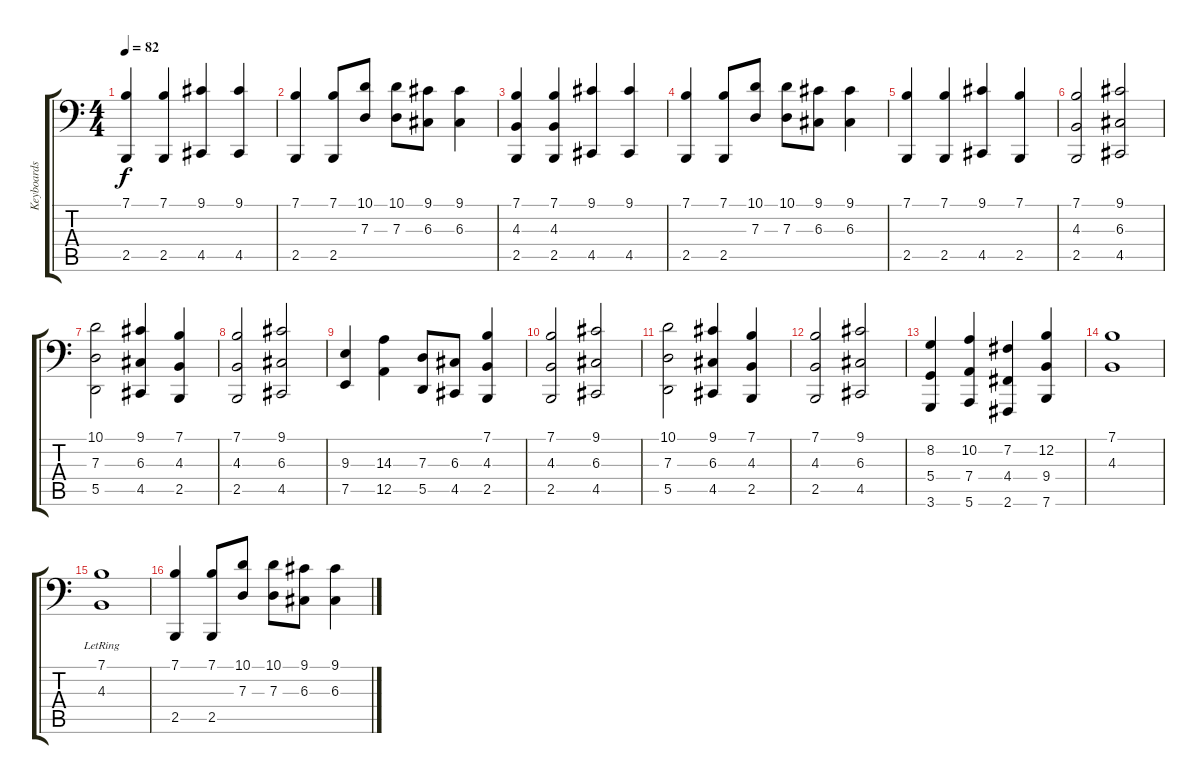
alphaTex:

\track ("Keyboards" "Keyboards") {instrument stringensemble1}
\staff {score tabs}
\tuning (E3 B2 G2 D2 A1 E1) {hide}
\ts (4 4)
\tempo 82
\clef f4
\ks c
(7.1 2.5).4{dy f} (7.1 2.5).4 (9.1 4.5).4 (9.1 4.5).4 |
(7.1 2.5).4 (7.1 2.5).8 (10.1 7.3).8 (10.1 7.3).8 (9.1 6.3).8 (9.1 6.3).4 |
(7.1 4.3 2.5).4 (7.1 4.3 2.5).4 (9.1 4.5).4 (9.1 4.5).4 |
(7.1 2.5).4 (7.1 2.5).8 (10.1 7.3).8 (10.1 7.3).8 (9.1 6.3).8 (9.1 6.3).4 |
(7.1 2.5).4 (7.1 2.5).4 (9.1 4.5).4 (7.1 2.5).4 |
(7.1 4.3 2.5).2{instrument choiraahs} (9.1 6.3 4.5).2 |
(10.1 7.3 5.5).2 (9.1 6.3 4.5).4 (7.1 4.3 2.5).4 |
(7.1 4.3 2.5).2{instrument choiraahs} (9.1 6.3 4.5).2 |
(9.3 7.5).4 (14.3 12.5).4 (7.3 5.5).8 (6.3 4.5).8 (7.1 4.3 2.5).4 |
(7.1 4.3 2.5).2{instrument choiraahs} (9.1 6.3 4.5).2 |
(10.1 7.3 5.5).2 (9.1 6.3 4.5).4 (7.1 4.3 2.5).4 |
(7.1 4.3 2.5).2{instrument choiraahs} (9.1 6.3 4.5).2 |
(8.2 5.4 3.6).4 (10.2 7.4 5.6).4 (7.2 4.4 2.6).4 (12.2 9.4 7.6).4 |
(7.1 4.3).1{instrument stringensemble1} |
(7.1 4.3{lr}).1 |
(7.1 2.5).4 (7.1 2.5).8 (10.1 7.3).8 (10.1 7.3).8 (9.1 6.3).8 (9.1 6.3).4
